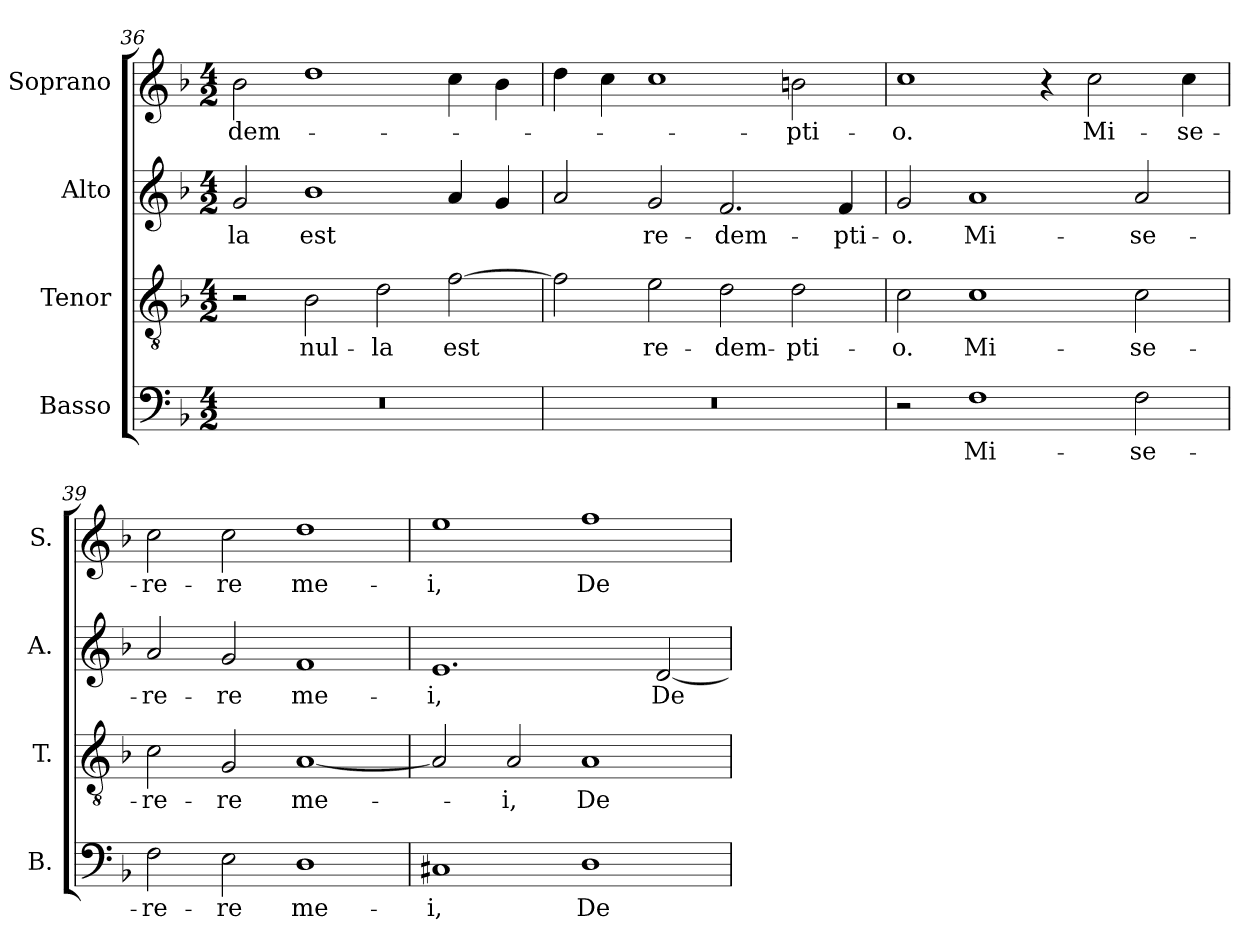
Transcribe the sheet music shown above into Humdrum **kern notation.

**kern	**text	**kern	**text	**kern	**text	**kern	**text
*part4	*part4	*part3	*part3	*part2	*part2	*part1	*part1
*staff4	*staff4	*staff3	*staff3	*staff2	*staff2	*staff1	*staff1
*I"Basso	*	*I"Tenor	*	*I"Alto	*	*I"Soprano	*
*I'B.	*	*I'T.	*	*I'A.	*	*I'S.	*
*clefF4	*	*clefGv2	*	*clefG2	*	*clefG2	*
*	*	*ITrd7c12	*	*	*	*	*
*k[b-]	*	*k[b-]	*	*k[b-]	*	*k[b-]	*
*F:	*	*F:	*	*F:	*	*F:	*
*M4/2	*	*M4/2	*	*M4/2	*	*M4/2	*
=36	=36	=36	=36	=36	=36	=36	=36
!LO:N:vis=1	!	!	!	!	!	!	!
!	!	!	!	!	!LO:LY:b:color=#000000	!	!
!	!	!	!	!	!	!	!LO:LY:b:color=#000000
0r	.	2r	.	2gi/	-la	2b-i\	-dem-
!	!	!	!LO:LY:b:color=#000000	!	!	!	!
!	!	!	!	!	!LO:LY:b:color=#000000	!	!
.	.	2BB-i\	nul-	1b-i	est	1ddi	.
!	!	!	!LO:LY:b:color=#000000	!	!	!	!
.	.	2Di\	-la	.	.	.	.
!	!	!	!LO:LY:b:color=#000000	!	!	!	!
.	.	[2Fi\	est	4ai/	.	4cci\	.
.	.	.	.	4gi/	.	4b-i\	.
=37	=37	=37	=37	=37	=37	=37	=37
!LO:N:vis=1	!	!	!	!	!	!	!
0r	.	2Fi\]	.	2ai/	.	4ddi\	.
.	.	.	.	.	.	4cci\	.
!	!	!	!LO:LY:b:color=#000000	!	!	!	!
!	!	!	!	!	!LO:LY:b:color=#000000	!	!
.	.	2Ei\	re-	2gi/	re-	1cci	.
!	!	!	!LO:LY:b:color=#000000	!	!	!	!
!	!	!	!	!	!LO:LY:b:color=#000000	!	!
.	.	2Di\	-dem-	2.fi/	-dem-	.	.
!	!	!	!LO:LY:b:color=#000000	!	!	!	!
!	!	!	!	!	!	!	!LO:LY:b:color=#000000
.	.	2Di\	-pti-	.	.	2bni\	-pti-
!	!	!	!	!	!LO:LY:b:color=#000000	!	!
.	.	.	.	4fi/	-pti-	.	.
=38	=38	=38	=38	=38	=38	=38	=38
!	!	!	!LO:LY:b:color=#000000	!	!	!	!
!	!	!	!	!	!LO:LY:b:color=#000000	!	!
!	!	!	!	!	!	!	!LO:LY:b:color=#000000
2r	.	2Ci\	-o.	2gi/	-o.	1cci	-o.
!	!LO:LY:b:color=#000000	!	!	!	!	!	!
!	!	!	!LO:LY:b:color=#000000	!	!	!	!
!	!	!	!	!	!LO:LY:b:color=#000000	!	!
1Fi	Mi-	1Ci	Mi-	1ai	Mi-	.	.
.	.	.	.	.	.	4r	.
!	!	!	!	!	!	!	!LO:LY:b:color=#000000
.	.	.	.	.	.	2cci\	Mi-
!	!LO:LY:b:color=#000000	!	!	!	!	!	!
!	!	!	!LO:LY:b:color=#000000	!	!	!	!
!	!	!	!	!	!LO:LY:b:color=#000000	!	!
2Fi\	-se-	2Ci\	-se-	2ai/	-se-	.	.
!	!	!	!	!	!	!	!LO:LY:b:color=#000000
.	.	.	.	.	.	4cci\	-se-
=39	=39	=39	=39	=39	=39	=39	=39
!	!LO:LY:b:color=#000000	!	!	!	!	!	!
!	!	!	!LO:LY:b:color=#000000	!	!	!	!
!	!	!	!	!	!LO:LY:b:color=#000000	!	!
!	!	!	!	!	!	!	!LO:LY:b:color=#000000
2Fi\	-re-	2Ci\	-re-	2ai/	-re-	2cci\	-re-
!	!LO:LY:b:color=#000000	!	!	!	!	!	!
!	!	!	!LO:LY:b:color=#000000	!	!	!	!
!	!	!	!	!	!LO:LY:b:color=#000000	!	!
!	!	!	!	!	!	!	!LO:LY:b:color=#000000
2Ei\	-re	2GGi/	-re	2gi/	-re	2cci\	-re
!	!LO:LY:b:color=#000000	!	!	!	!	!	!
!	!	!	!LO:LY:b:color=#000000	!	!	!	!
!	!	!	!	!	!LO:LY:b:color=#000000	!	!
!	!	!	!	!	!	!	!LO:LY:b:color=#000000
1Di	me-	[1AAi	me-	1fi	me-	1ddi	me-
=40	=40	=40	=40	=40	=40	=40	=40
!	!LO:LY:b:color=#000000	!	!	!	!	!	!
!	!	!	!	!	!LO:LY:b:color=#000000	!	!
!	!	!	!	!	!	!	!LO:LY:b:color=#000000
1C#Xi	-i,	2AAi/]	.	1.ei	-i,	1eei	-i,
!	!	!	!LO:LY:b:color=#000000	!	!	!	!
.	.	2AAi/	-i,	.	.	.	.
!	!LO:LY:b:color=#000000	!	!	!	!	!	!
!	!	!	!LO:LY:b:color=#000000	!	!	!	!
!	!	!	!	!	!	!	!LO:LY:b:color=#000000
1Di	De-	1AAi	De-	.	.	1ffi	De-
!	!	!	!	!	!LO:LY:b:color=#000000	!	!
.	.	.	.	[2di/	De-	.	.
=	=	=	=	=	=	=	=
*-	*-	*-	*-	*-	*-	*-	*-
